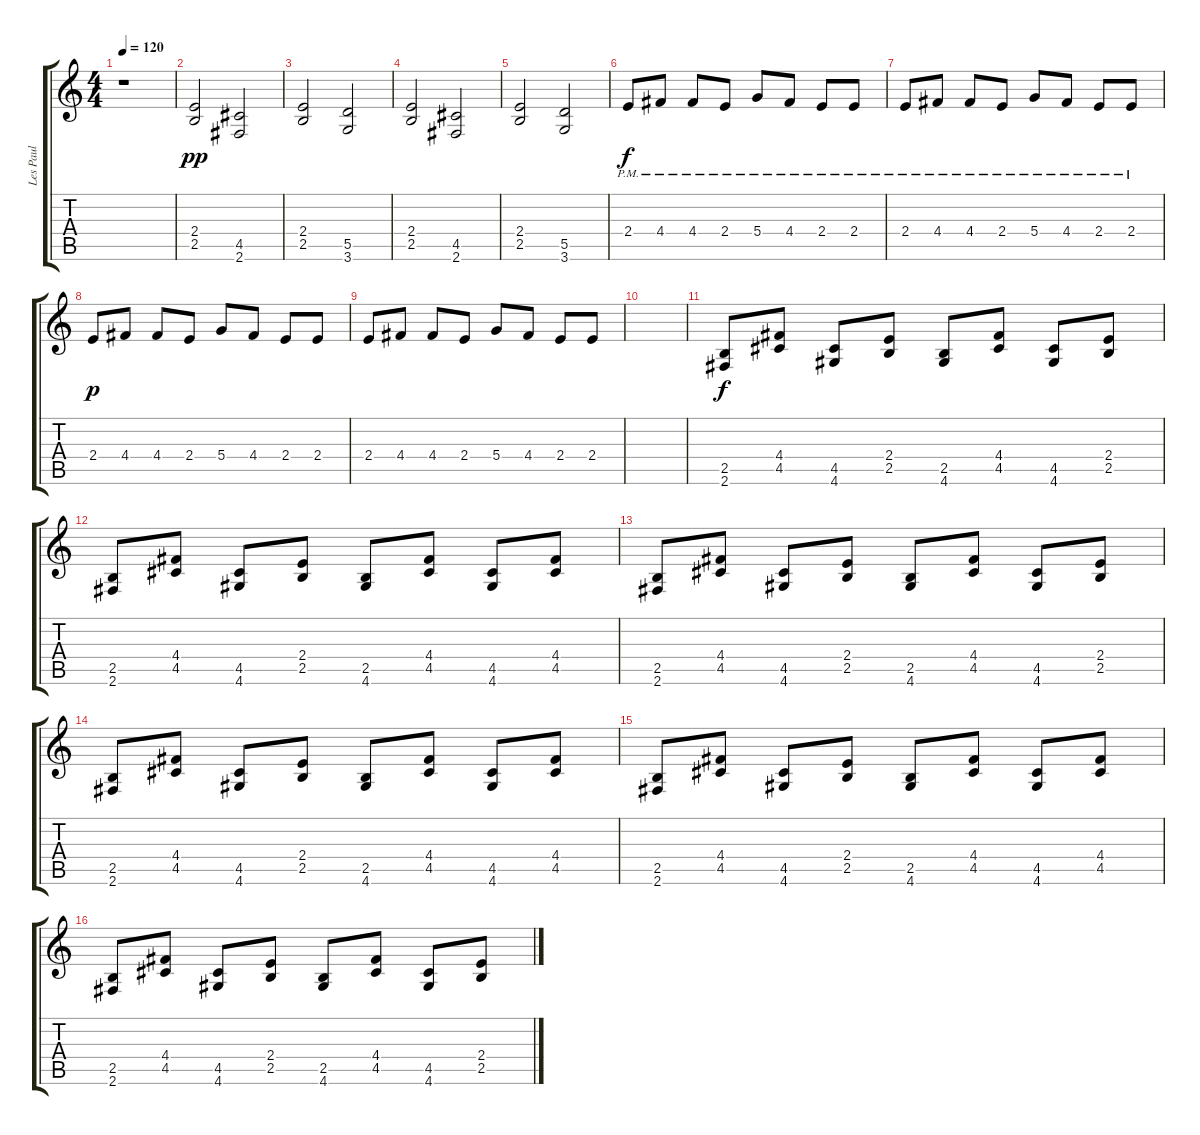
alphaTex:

\track ("Les Paul" "Les Paul") {instrument overdrivenguitar}
\staff {score tabs}
\tuning (E4 B3 G3 D3 A2 E2) {hide}
\ts (4 4)
\tempo 120
\clef g2
\ks c
r.1{dy f} |
(2.4 2.5).2{dy pp} (4.5 2.6).2 |
(2.4 2.5).2 (5.5 3.6).2 |
(2.4 2.5).2 (4.5 2.6).2 |
(2.4 2.5).2 (5.5 3.6).2 |
2.4{pm}.8{dy f} 4.4{pm}.8 4.4{pm}.8 2.4{pm}.8 5.4{pm}.8 4.4{pm}.8 2.4{pm}.8 2.4{pm}.8 |
2.4{pm}.8 4.4{pm}.8 4.4{pm}.8 2.4{pm}.8 5.4{pm}.8 4.4{pm}.8 2.4{pm}.8 2.4{pm}.8 |
2.4.8{dy p} 4.4.8 4.4.8 2.4.8 5.4.8 4.4.8 2.4.8 2.4.8 |
2.4.8 4.4.8 4.4.8 2.4.8 5.4.8 4.4.8 2.4.8 2.4.8 |
|
(2.5 2.6).8{dy f} (4.4 4.5).8 (4.5 4.6).8 (2.4 2.5).8 (2.5 4.6).8 (4.4 4.5).8 (4.5 4.6).8 (2.4 2.5).8 |
(2.5 2.6).8 (4.4 4.5).8 (4.5 4.6).8 (2.4 2.5).8 (2.5 4.6).8 (4.4 4.5).8 (4.5 4.6).8 (4.4 4.5).8 |
(2.5 2.6).8 (4.4 4.5).8 (4.5 4.6).8 (2.4 2.5).8 (2.5 4.6).8 (4.4 4.5).8 (4.5 4.6).8 (2.4 2.5).8 |
(2.5 2.6).8 (4.4 4.5).8 (4.5 4.6).8 (2.4 2.5).8 (2.5 4.6).8 (4.4 4.5).8 (4.5 4.6).8 (4.4 4.5).8 |
(2.5 2.6).8 (4.4 4.5).8 (4.5 4.6).8 (2.4 2.5).8 (2.5 4.6).8 (4.4 4.5).8 (4.5 4.6).8 (4.4 4.5).8 |
(2.5 2.6).8 (4.4 4.5).8 (4.5 4.6).8 (2.4 2.5).8 (2.5 4.6).8 (4.4 4.5).8 (4.5 4.6).8 (2.4 2.5).8
